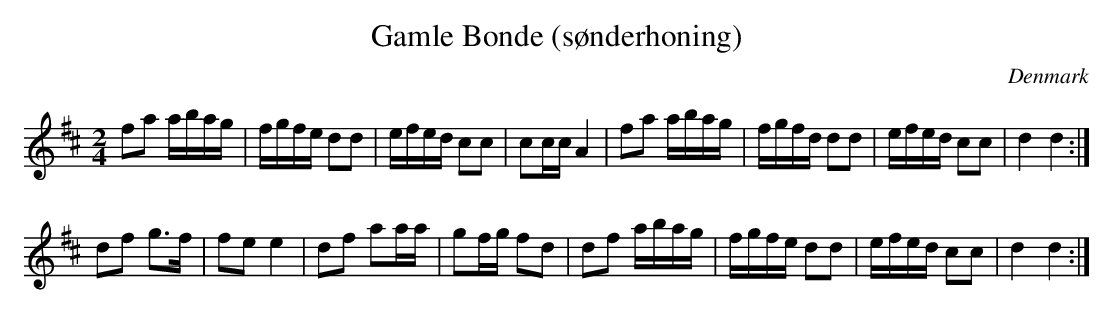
X:1
T:Gamle Bonde (sønderhoning)
M:2/4
O:Denmark
K:D major
f2a2 abag | fgfe d2d2 | efed c2c2 | c2cc A4 |\
f2a2 abag | fgfd d2d2 | efed c2c2 | d4 d4 :|
d2f2 g3f | f2e2 e4 | d2f2 a2aa | g2fg f2d2 |\
d2f2 abag | fgfe d2d2 | efed c2c2 | d4 d4 :|
